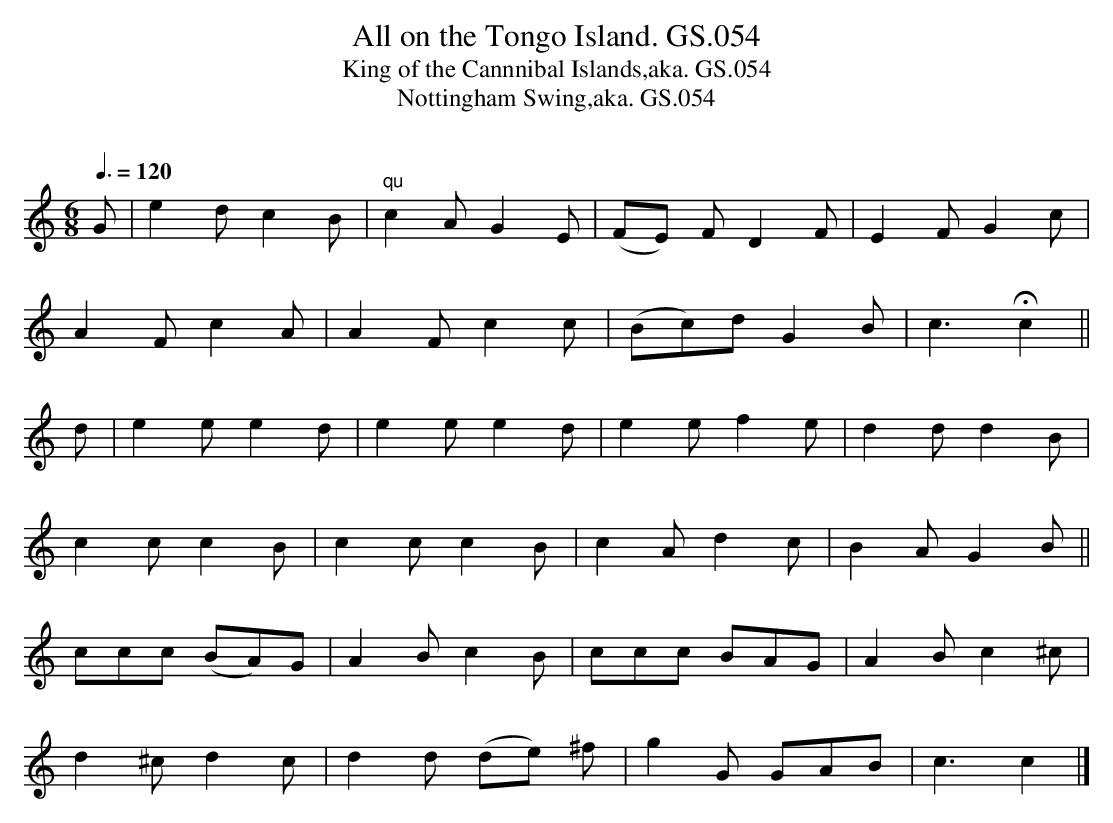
X:1
T:All on the Tongo Island. GS.054
T:King of the Cannnibal Islands,aka. GS.054
T:Nottingham Swing,aka. GS.054
M:6/8
L:1/8
Q:3/8=120
O:
K:C major
G | e2d c2 B | "qu"c2 A G2 E | (FE) F D2 F | E2FG2c |
A2Fc2A | A2Fc2c |(Bc)d G2B | c3 H c2||
d | e2ee2d | e2ee2d | e2ef2e | d2dd2B |
c2cc2B | c2cc2B | c2 A d2 c | B2A G2 B ||
ccc (BA)G | A2Bc2B |  ccc BAG | A2Bc2^c  |
d2^cd2c | d2d (de) ^f | g2G GAB | c3 c2 |]
